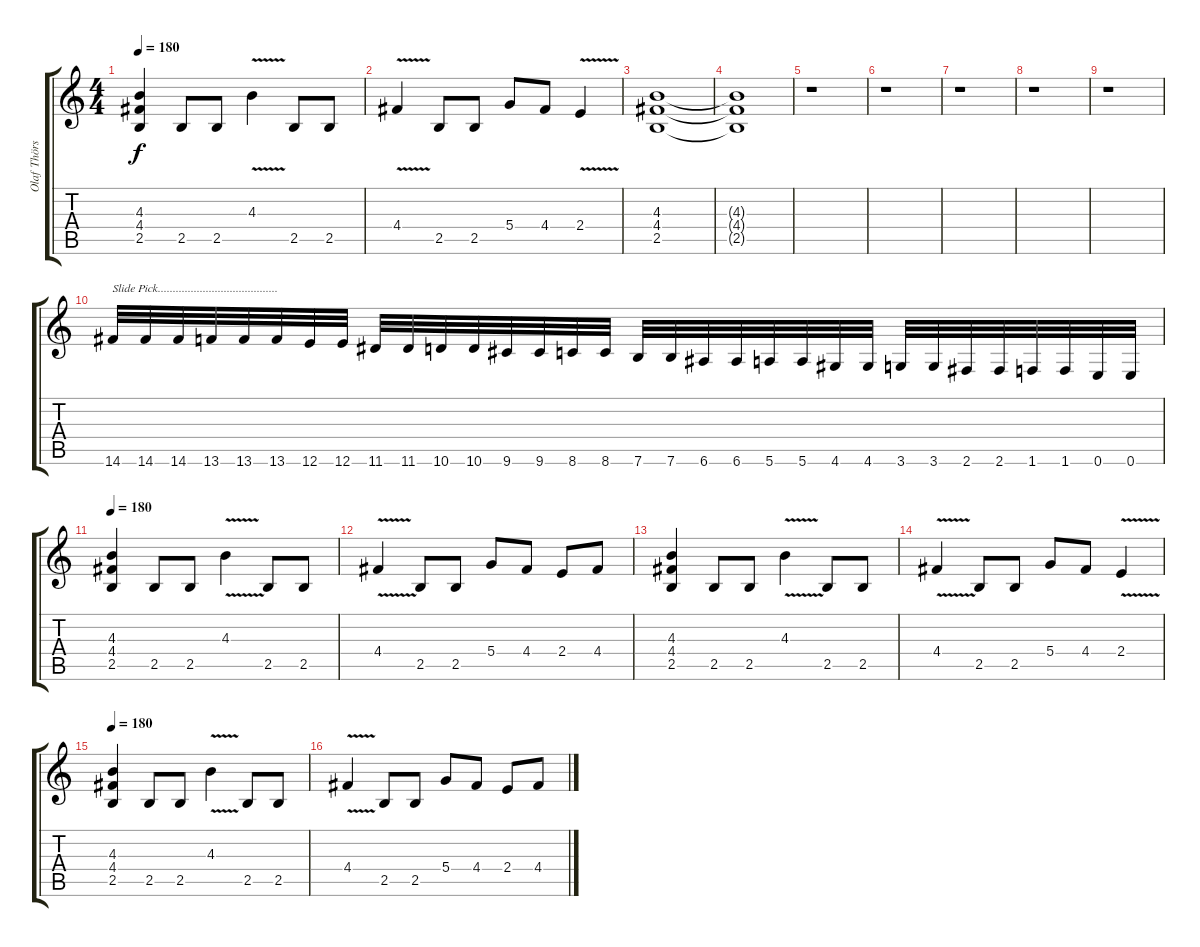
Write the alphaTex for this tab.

\track ("Olaf Thörsen" "Olaf Thörs") {instrument distortionguitar}
\staff {score tabs}
\tuning (E4 B3 G3 D3 A2 E2) {hide}
\ts (4 4)
\tempo 180
\clef g2
\ks c
(4.3 4.4 2.5).4{dy f} 2.5.8 2.5.8 4.3{v}.4 2.5.8 2.5.8 |
4.4{v}.4 2.5.8 2.5.8 5.4.8 4.4.8 2.4{v}.4 |
(4.3 4.4 2.5).1 |
(4.3{t} 4.4{t} 2.5{t}).1{volume 0} |
r.1 |
r.1 |
r.1 |
r.1 |
r.1 |
14.6.32{txt "Slide Pick........................................" volume 14} 14.6.32 14.6.32 13.6.32 13.6.32 13.6.32 12.6.32 12.6.32 11.6.32 11.6.32 10.6.32 10.6.32 9.6.32 9.6.32 8.6.32 8.6.32 7.6.32 7.6.32 6.6.32 6.6.32 5.6.32 5.6.32 4.6.32 4.6.32 3.6.32 3.6.32 2.6.32 2.6.32 1.6.32 1.6.32 0.6.32 0.6.32 |
\tempo 180
(4.3 4.4 2.5).4{volume 14} 2.5.8 2.5.8 4.3{v}.4 2.5.8 2.5.8 |
4.4{v}.4 2.5.8 2.5.8 5.4.8 4.4.8 2.4.8 4.4.8 |
(4.3 4.4 2.5).4 2.5.8 2.5.8 4.3{v}.4 2.5.8 2.5.8 |
4.4{v}.4 2.5.8 2.5.8 5.4.8 4.4.8 2.4{v}.4 |
\tempo 180
(4.3 4.4 2.5).4 2.5.8 2.5.8 4.3{v}.4 2.5.8 2.5.8 |
4.4{v}.4 2.5.8 2.5.8 5.4.8 4.4.8 2.4.8 4.4.8
